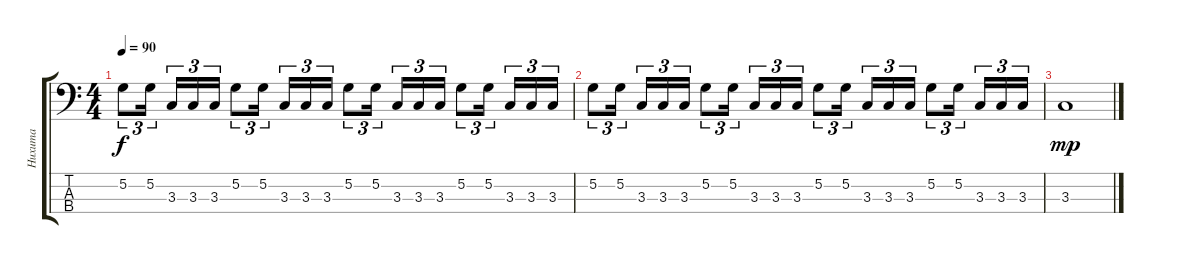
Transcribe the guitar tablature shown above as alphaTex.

\track ("Нихита" "Нихита") {instrument electricbassfinger}
\staff {score tabs}
\tuning (G2 D2 A1 E1) {hide}
\ts (4 4)
\tempo 90
\clef f4
\ks c
5.2.8{tu (3 2) dy f} 5.2.16{tu (3 2) beam splitsecondary} 3.3.16{tu (3 2)} 3.3.16{tu (3 2)} 3.3.16{tu (3 2)} 5.2.8{tu (3 2)} 5.2.16{tu (3 2) beam splitsecondary} 3.3.16{tu (3 2)} 3.3.16{tu (3 2)} 3.3.16{tu (3 2)} 5.2.8{tu (3 2)} 5.2.16{tu (3 2) beam splitsecondary} 3.3.16{tu (3 2)} 3.3.16{tu (3 2)} 3.3.16{tu (3 2)} 5.2.8{tu (3 2)} 5.2.16{tu (3 2) beam splitsecondary} 3.3.16{tu (3 2)} 3.3.16{tu (3 2)} 3.3.16{tu (3 2)} |
5.2.8{tu (3 2)} 5.2.16{tu (3 2) beam splitsecondary} 3.3.16{tu (3 2)} 3.3.16{tu (3 2)} 3.3.16{tu (3 2)} 5.2.8{tu (3 2)} 5.2.16{tu (3 2) beam splitsecondary} 3.3.16{tu (3 2)} 3.3.16{tu (3 2)} 3.3.16{tu (3 2)} 5.2.8{tu (3 2)} 5.2.16{tu (3 2) beam splitsecondary} 3.3.16{tu (3 2)} 3.3.16{tu (3 2)} 3.3.16{tu (3 2)} 5.2.8{tu (3 2)} 5.2.16{tu (3 2) beam splitsecondary} 3.3.16{tu (3 2)} 3.3.16{tu (3 2)} 3.3.16{tu (3 2)} |
3.3.1{dy mp}
